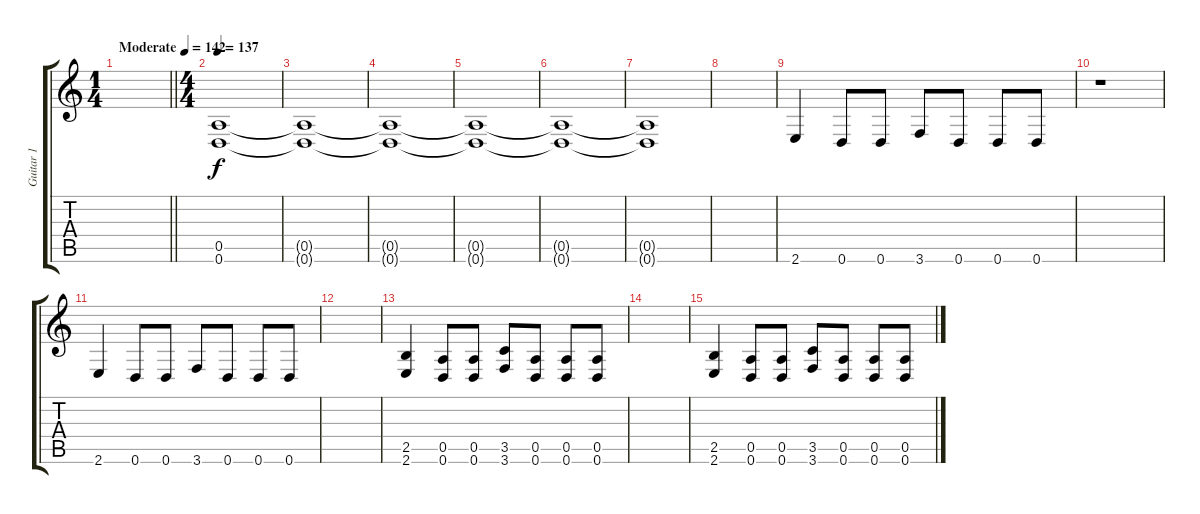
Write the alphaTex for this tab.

\track ("Guitar 1" "Guitar 1") {instrument distortionguitar}
\staff {score tabs}
\tuning (E4 B3 G3 D3 A2 D2) {hide}
\ts (1 4)
\tempo (142 "Moderate")
\clef g2
\barLineRight lightlight
\ks c
|
\ts (4 4)
\tempo 137
(0.5 0.6).1 |
(0.5{t} 0.6{t}).1 |
(0.5{t} 0.6{t}).1{volume 5} |
(0.5{t} 0.6{t}).1 |
(0.5{t} 0.6{t}).1 |
(0.5{t} 0.6{t}).1 |
|
2.6.4 0.6.8 0.6.8 3.6.8 0.6.8 0.6.8 0.6.8 |
r.1 |
2.6.4 0.6.8 0.6.8 3.6.8 0.6.8 0.6.8 0.6.8 |
|
(2.5 2.6).4 (0.5 0.6).8 (0.5 0.6).8 (3.5 3.6).8 (0.5 0.6).8 (0.5 0.6).8 (0.5 0.6).8 |
|
(2.5 2.6).4 (0.5 0.6).8 (0.5 0.6).8 (3.5 3.6).8 (0.5 0.6).8 (0.5 0.6).8 (0.5 0.6).8
